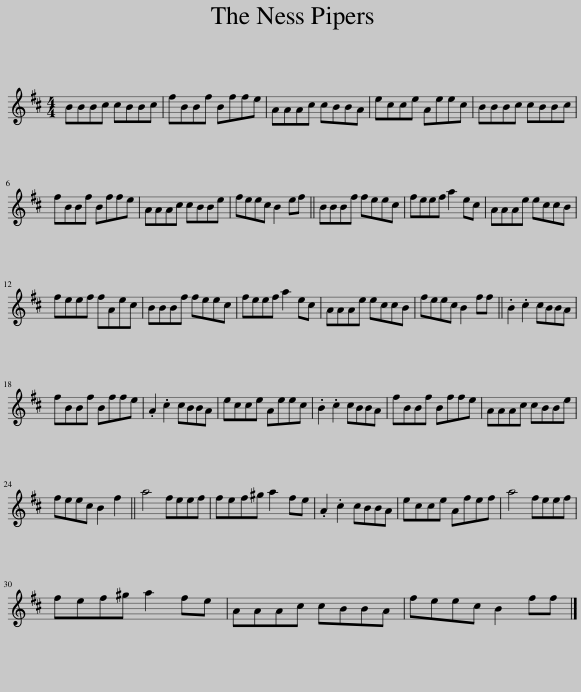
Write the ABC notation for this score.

X:1
L:1/8
M:4/4
I:linebreak $
K:Bmin
V:1 treble
V:1
 BBBc cBBc | fBBf Bffe | AAAc cBBA | ecce Aeec | BBBc cBBc |$ %5
 fBBf Bffe | AAAc cBBe | feec B2 ef || BBBf feec | feef a2 ec | %10
 AAAe eccB |$ feef fAec | BBBf feec | feef a2 ec | AAAe eccB | %15
 feec B2 ff || .B2 .c2 cBBA |$ fBBf Bffe | .A2 .c2 cBBA | ecce Aeec | %20
 .B2 .c2 cBBA | fBBf Bffe | AAAc cBBe |$ feec B2 f2 || a4 feef | %25
 fef^g a2 fe | .A2 .c2 cBBA | ecce Afef | a4 feef |$ fef^g a2 fe | %30
 AAAc cBBA | feec B2 ff |] %32
